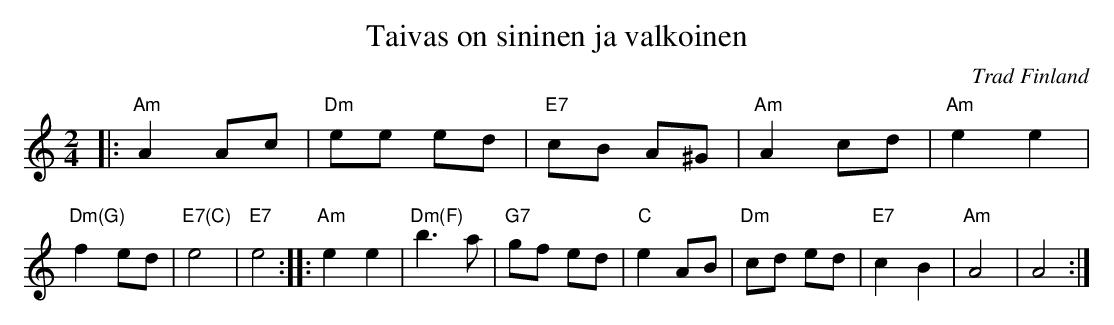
X:1
T: Taivas on sininen ja valkoinen
O: Trad Finland
M: 2/4
L: 1/8
K: Am
|: "Am"A2 Ac | "Dm"ee ed | "E7"cB A^G | "Am"A2 cd |  "Am"e2 e2 | "Dm(G)"f2 ed | "E7(C)"e4 | "E7"e4 \
:: "Am"e2 e2 | "Dm(F)"b3 a | "G7"gf ed | "C"e2 AB |  "Dm"cd ed | "E7"c2 B2 | "Am"A4 | A4 :|
